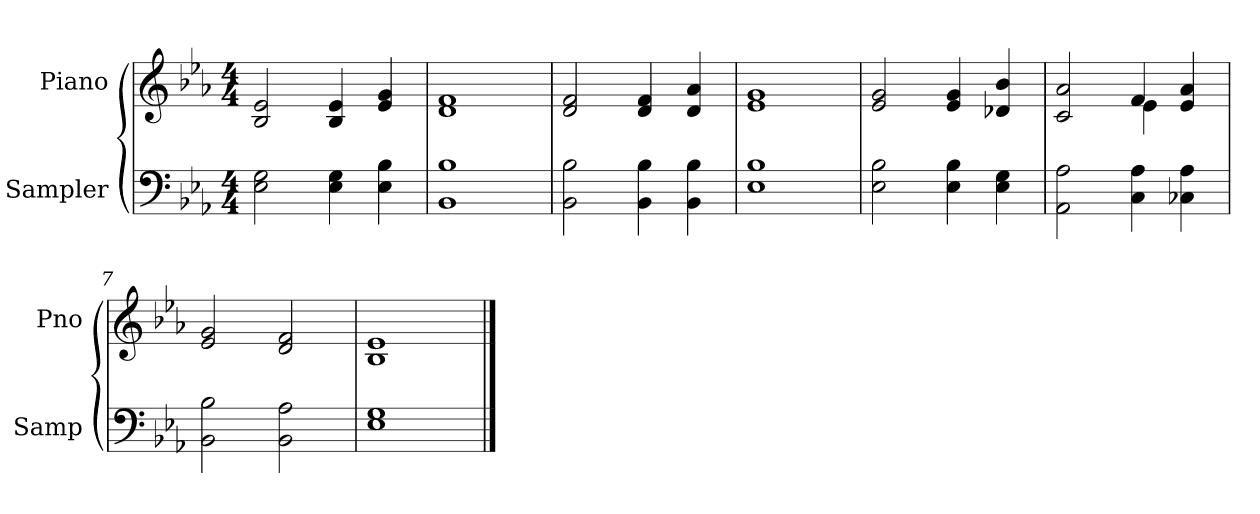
**kern	**kern
*part2	*part1
*staff2	*staff1
*I"Sampler	*I"Piano
*I'Samp	*I'Pno
*clefF4	*clefG2
*k[b-e-a-]	*k[b-e-a-]
*E-:	*E-:
*M4/4	*M4/4
=1	=1
2E-\ 2G\	2B-/ 2e-/
4E-\ 4G\	4B-/ 4e-/
4E-\ 4B-\	4e-/ 4g/
=2	=2
1BB-\ 1B-\	1d/ 1f/
=3	=3
2BB-\ 2B-\	2d/ 2f/
4BB-\ 4B-\	4d/ 4f/
4BB-\ 4B-\	4d/ 4a-/
=4	=4
1E-\ 1B-\	1e-/ 1g/
=5	=5
2E-\ 2B-\	2e-/ 2g/
4E-\ 4B-\	4e-/ 4g/
4E-\ 4G\	4d-X/ 4b-/
=6	=6
*	*^
2AA-\ 2A-\	2c/ 2a-/	2ryy
4C\ 4A-\	4f/	4e-
4C-X\ 4A-\	4e-/ 4a-/	4ryy
*	*v	*v
=7	=7
2BB-\ 2B-\	2e-/ 2g/
2BB-\ 2A-\	2d/ 2f/
=8	=8
1E-\ 1G\	1B-/ 1e-/
==	==
*-	*-
